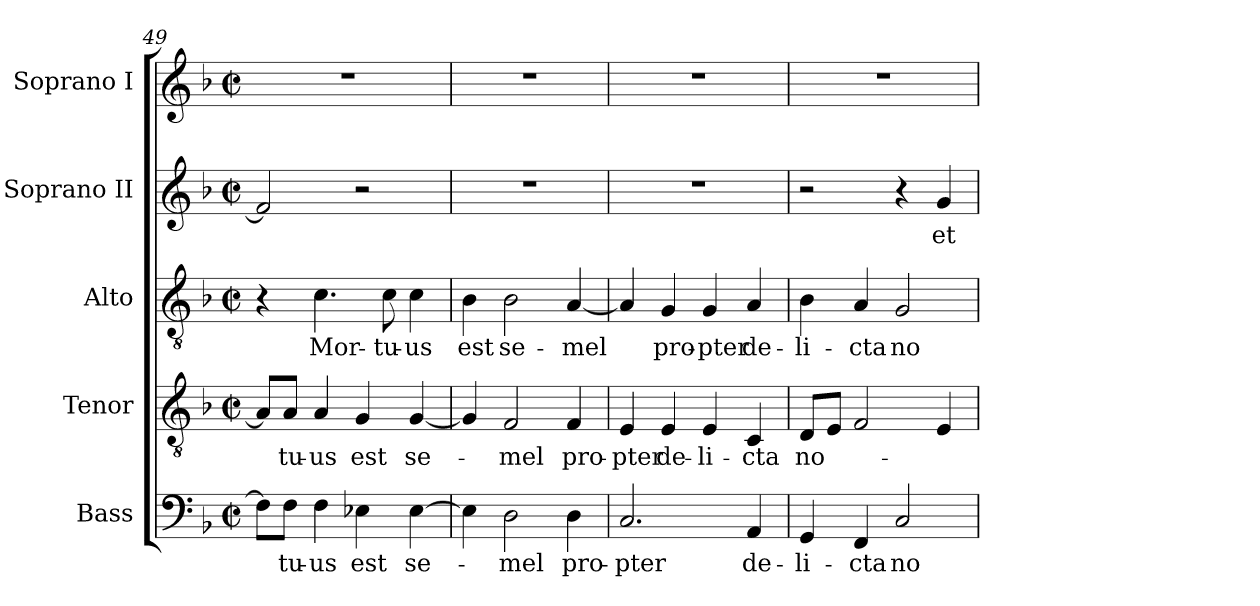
**kern	**text	**kern	**text	**kern	**text	**kern	**text	**kern
*part5	*part5	*part4	*part4	*part3	*part3	*part2	*part2	*part1
*staff5	*staff5	*staff4	*staff4	*staff3	*staff3	*staff2	*staff2	*staff1
*I"Bass	*	*I"Tenor	*	*I"Alto	*	*I"Soprano II	*	*I"Soprano I
*I'B	*	*I'T	*	*I'A	*	*I'S 2	*	*I'S 1
*clefF4	*	*clefGv2	*	*clefGv2	*	*clefG2	*	*clefG2
*ITrd7c12	*	*ITrd7c12	*	*	*	*	*	*
*k[b-]	*	*k[b-]	*	*k[b-]	*	*k[b-]	*	*k[b-]
*F:	*	*F:	*	*F:	*	*F:	*	*F:
*M2/2	*	*M2/2	*	*M2/2	*	*M2/2	*	*M2/2
*met(c|)	*	*met(c|)	*	*met(c|)	*	*met(c|)	*	*met(c|)
=49	=49	=49	=49	=49	=49	=49	=49	=49
8FFi\L]	.	8AAi/L]	.	4r	.	2fi/]	.	1r
!	!LO:LY:b:color=#000000	!	!	!	!	!	!	!
!	!	!	!LO:LY:b:color=#000000	!	!	!	!	!
8FFi\J	-tu-	8AAi/J	-tu-	.	.	.	.	.
!	!LO:LY:b:color=#000000	!	!	!	!	!	!	!
!	!	!	!LO:LY:b:color=#000000	!	!	!	!	!
!	!	!	!	!	!LO:LY:b:color=#000000	!	!	!
4FFi\	-us	4AAi/	-us	4.ci\	Mor-	.	.	.
!	!LO:LY:b:color=#000000	!	!	!	!	!	!	!
!	!	!	!LO:LY:b:color=#000000	!	!	!	!	!
4EE-Xi\	est	4GGi/	est	.	.	2r	.	.
!	!	!	!	!	!LO:LY:b:color=#000000	!	!	!
.	.	.	.	8ci\	-tu-	.	.	.
!	!LO:LY:b:color=#000000	!	!	!	!	!	!	!
!	!	!	!LO:LY:b:color=#000000	!	!	!	!	!
!	!	!	!	!	!LO:LY:b:color=#000000	!	!	!
[>4EE-i\	se-	[<4GGi/	se-	4ci\	-us	.	.	.
=50	=50	=50	=50	=50	=50	=50	=50	=50
!	!	!	!	!	!LO:LY:b:color=#000000	!	!	!
4EE-i\]	.	4GGi/]	.	4B-i\	est	1r	.	1r
!	!LO:LY:b:color=#000000	!	!	!	!	!	!	!
!	!	!	!LO:LY:b:color=#000000	!	!	!	!	!
!	!	!	!	!	!LO:LY:b:color=#000000	!	!	!
2DDi\	-mel	2FFi/	-mel	2B-i\	se-	.	.	.
!	!LO:LY:b:color=#000000	!	!	!	!	!	!	!
!	!	!	!LO:LY:b:color=#000000	!	!	!	!	!
!	!	!	!	!	!LO:LY:b:color=#000000	!	!	!
4DDi\	pro-	4FFi/	pro-	[<4Ai/	-mel	.	.	.
!!LO:PB:g=z
=51	=51	=51	=51	=51	=51	=51	=51	=51
!	!LO:LY:b:color=#000000	!	!	!	!	!	!	!
!	!	!	!LO:LY:b:color=#000000	!	!	!	!	!
2.CCi/	-pter	4EEi/	-pter	4Ai/]	.	1r	.	1r
!	!	!	!LO:LY:b:color=#000000	!	!	!	!	!
!	!	!	!	!	!LO:LY:b:color=#000000	!	!	!
.	.	4EEi/	de-	4Gi/	pro-	.	.	.
!	!	!	!LO:LY:b:color=#000000	!	!	!	!	!
!	!	!	!	!	!LO:LY:b:color=#000000	!	!	!
.	.	4EEi/	-li-	4Gi/	-pter	.	.	.
!	!LO:LY:b:color=#000000	!	!	!	!	!	!	!
!	!	!	!LO:LY:b:color=#000000	!	!	!	!	!
!	!	!	!	!	!LO:LY:b:color=#000000	!	!	!
4AAAi/	de-	4CCi/	-cta	4Ai/	de-	.	.	.
=52	=52	=52	=52	=52	=52	=52	=52	=52
!	!LO:LY:b:color=#000000	!	!	!	!	!	!	!
!	!	!	!LO:LY:b:color=#000000	!	!	!	!	!
!	!	!	!	!	!LO:LY:b:color=#000000	!	!	!
4GGGi/	-li-	8DDi/L	no-	4B-i\	-li-	2r	.	1r
.	.	8EEi/J	.	.	.	.	.	.
!	!LO:LY:b:color=#000000	!	!	!	!	!	!	!
!	!	!	!	!	!LO:LY:b:color=#000000	!	!	!
4FFFi/	-cta	2FFi/	.	4Ai/	-cta	.	.	.
!	!LO:LY:b:color=#000000	!	!	!	!	!	!	!
!	!	!	!	!	!LO:LY:b:color=#000000	!	!	!
2CCi/	no-	.	.	2Gi/	no-	4r	.	.
!	!	!	!	!	!	!	!LO:LY:b:color=#000000	!
.	.	4EEi/	.	.	.	4gi/	et	.
=	=	=	=	=	=	=	=	=
*-	*-	*-	*-	*-	*-	*-	*-	*-
